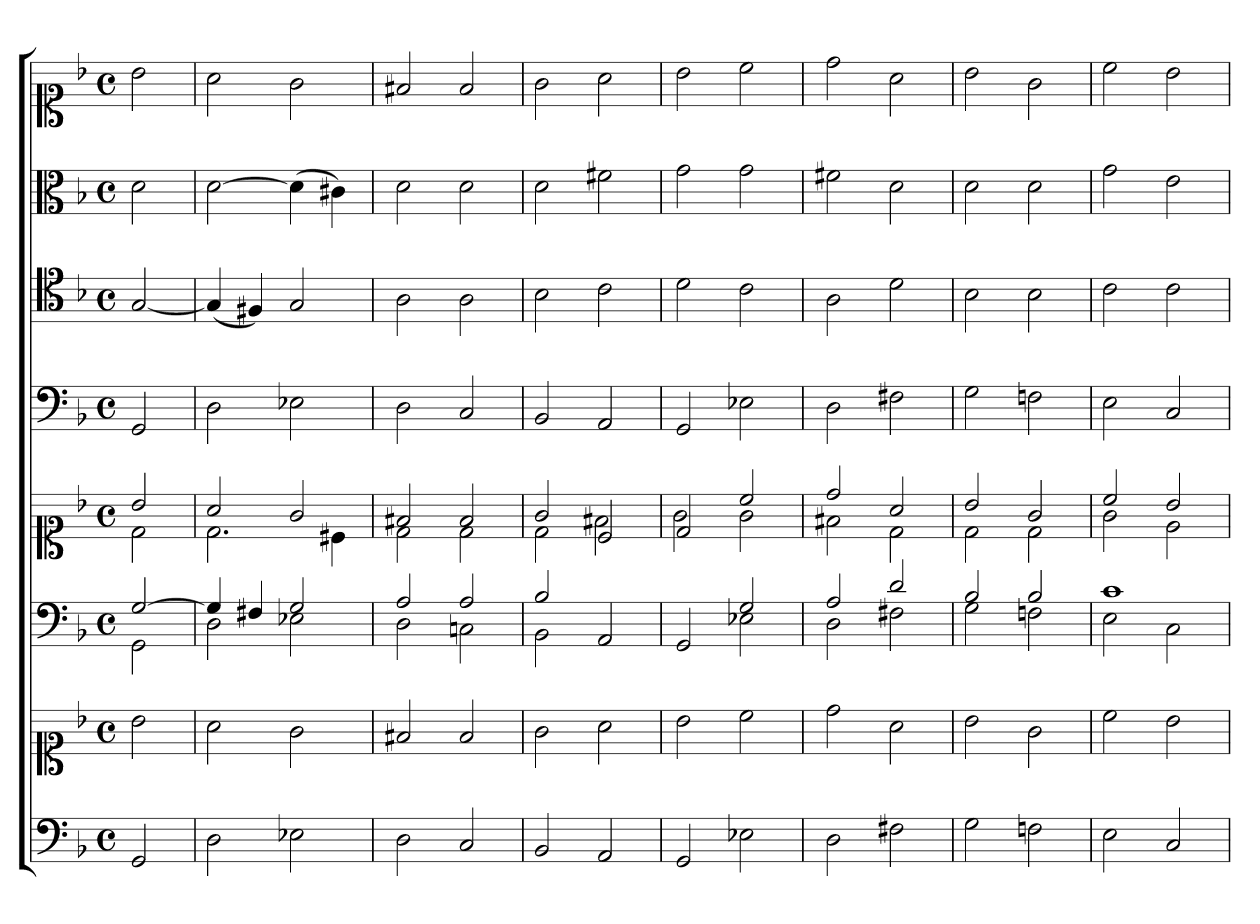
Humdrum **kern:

**kern	**kern	**kern	**kern	**kern	**kern	**kern	**kern
*part6	*part6	*part5	*part5	*part4	*part3	*part2	*part1
*staff8	*staff7	*staff6	*staff5	*staff4	*staff3	*staff2	*staff1
*clefF4	*clefC1	*clefF4	*clefC1	*clefF4	*clefC4	*clefC3	*clefC1
*k[b-]	*k[b-]	*k[b-]	*k[b-]	*k[b-]	*k[b-]	*k[b-]	*k[b-]
*F:	*F:	*F:	*F:	*F:	*F:	*F:	*F:
*M4/4	*M4/4	*M4/4	*M4/4	*M4/4	*M4/4	*M4/4	*M4/4
*met(c)	*met(c)	*met(c)	*met(c)	*met(c)	*met(c)	*met(c)	*met(c)
*MM180	*MM180	*MM180	*MM180	*MM180	*MM180	*MM180	*MM180
=1	=1	=1	=1	=1	=1	=1	=1
*	*	*^	*^	*	*	*	*
2GG	2b-	[2G	2GG	2b-	2d	2GG	[2G	2d	2b-
=2	=2	=2	=2	=2	=2	=2	=2	=2	=2
2D	2a	4G]	2D	2a	2.d	2D	(4G]	[2d	2a
.	.	4F#X	.	.	.	.	4F#X)	.	.
2E-X	2g	2G	2E-X	2g	.	2E-X	2G	(4d]	2g
.	.	.	.	.	4c#X	.	.	4c#X)	.
=3	=3	=3	=3	=3	=3	=3	=3	=3	=3
2D	2f#X	2A	2D	2f#X	2d	2D	2A	2d	2f#X
2C	2f#	2A	2Cn	2f#	2d	2C	2A	2d	2f#
=4	=4	=4	=4	=4	=4	=4	=4	=4	=4
2BB-	2g	2B-	2BB-	2g	2d	2BB-	2B-	2d	2g
2AA	2a	2ryy	2AA	2c	2f#X	2AA	2c	2f#X	2a
=5	=5	=5	=5	=5	=5	=5	=5	=5	=5
2GG	2b-	2ryy	2GG	2d	2g	2GG	2d	2g	2b-
2E-X	2cc	2G	2E-X	2cc	2g	2E-X	2c	2g	2cc
=6	=6	=6	=6	=6	=6	=6	=6	=6	=6
2D	2dd	2A	2D	2dd	2f#X	2D	2A	2f#X	2dd
2F#X	2a	2d	2F#X	2a	2d	2F#X	2d	2d	2a
=7	=7	=7	=7	=7	=7	=7	=7	=7	=7
2G	2b-	2B-	2G	2b-	2d	2G	2B-	2d	2b-
2Fn	2g	2B-	2Fn	2g	2d	2Fn	2B-	2d	2g
=8	=8	=8	=8	=8	=8	=8	=8	=8	=8
2E	2cc	1c	2E	2cc	2g	2E	2c	2g	2cc
2C	2b-	.	2C	2b-	2e	2C	2c	2e	2b-
*	*	*v	*v	*	*	*	*	*	*
*	*	*	*v	*v	*	*	*	*
=	=	=	=	=	=	=	=
*-	*-	*-	*-	*-	*-	*-	*-
